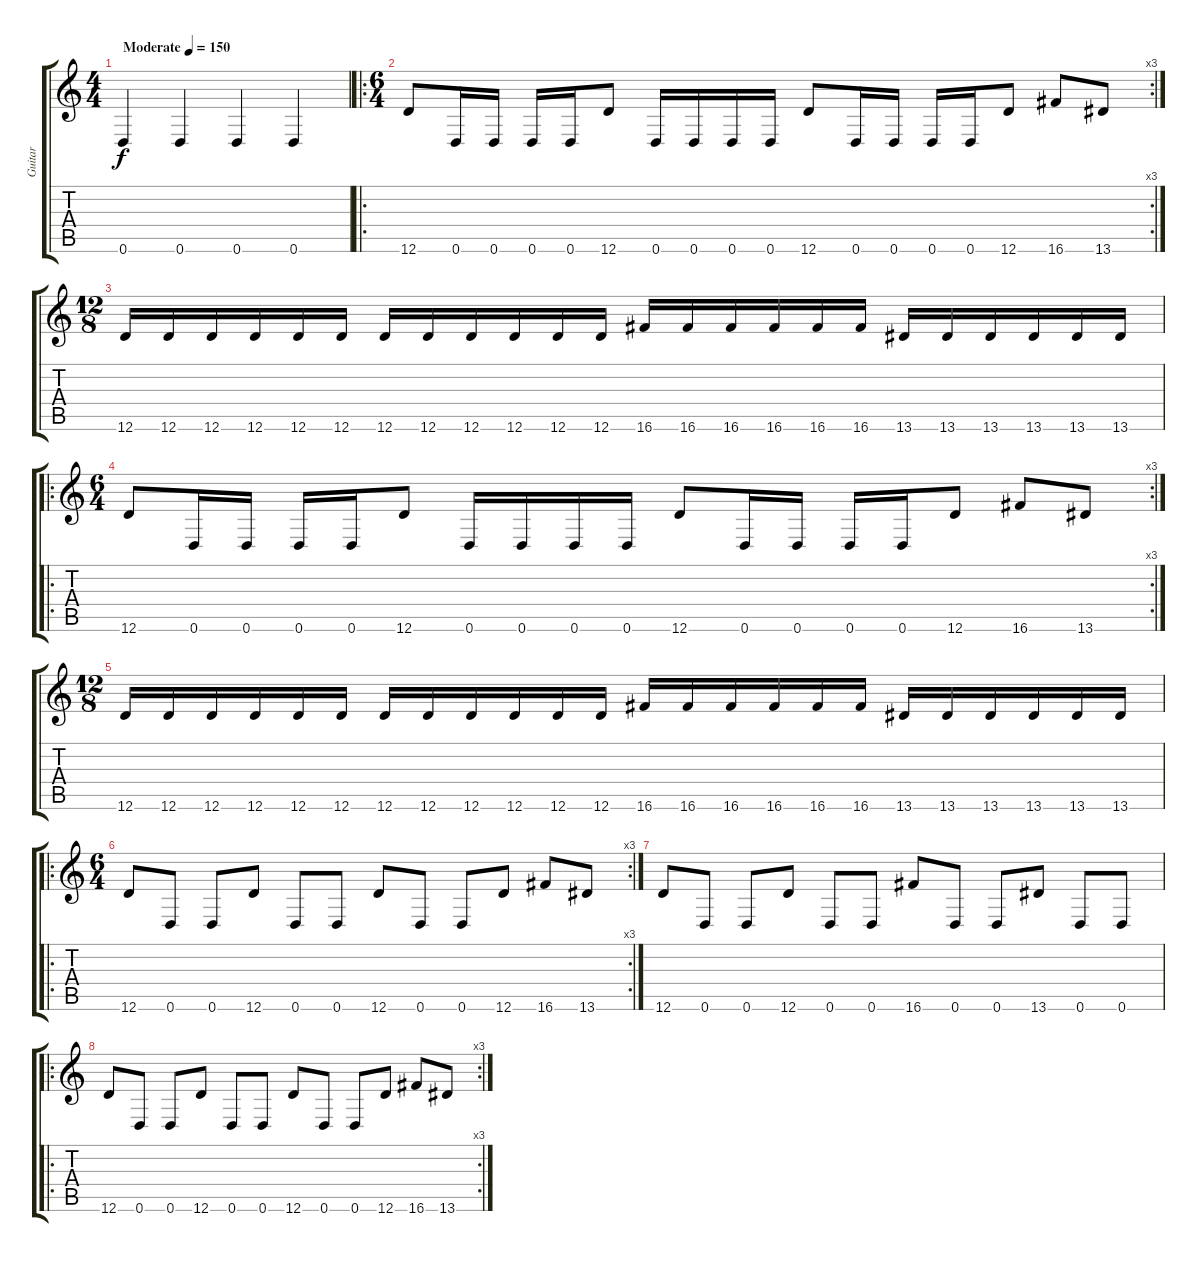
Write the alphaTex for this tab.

\track ("Guitar" "Guitar") {instrument distortionguitar}
\staff {score tabs}
\tuning (E4 B3 G3 D3 A2 D2) {hide}
\ts (4 4)
\tempo (150 "Moderate")
\clef g2
\ks c
0.6.4{dy f instrument distortionguitar} 0.6.4 0.6.4 0.6.4 |
\ro
\rc 3
\ts (6 4)
12.6.8 0.6.16 0.6.16 0.6.16 0.6.16 12.6.8 0.6.16 0.6.16 0.6.16 0.6.16 12.6.8 0.6.16 0.6.16 0.6.16 0.6.16 12.6.8 16.6.8 13.6.8 |
\ts (12 8)
12.6.16 12.6.16 12.6.16 12.6.16 12.6.16 12.6.16 12.6.16 12.6.16 12.6.16 12.6.16 12.6.16 12.6.16 16.6.16 16.6.16 16.6.16 16.6.16 16.6.16 16.6.16 13.6.16 13.6.16 13.6.16 13.6.16 13.6.16 13.6.16 |
\ro
\rc 3
\ts (6 4)
12.6.8 0.6.16 0.6.16 0.6.16 0.6.16 12.6.8 0.6.16 0.6.16 0.6.16 0.6.16 12.6.8 0.6.16 0.6.16 0.6.16 0.6.16 12.6.8 16.6.8 13.6.8 |
\ts (12 8)
12.6.16 12.6.16 12.6.16 12.6.16 12.6.16 12.6.16 12.6.16 12.6.16 12.6.16 12.6.16 12.6.16 12.6.16 16.6.16 16.6.16 16.6.16 16.6.16 16.6.16 16.6.16 13.6.16 13.6.16 13.6.16 13.6.16 13.6.16 13.6.16 |
\ro
\rc 3
\ts (6 4)
12.6.8 0.6.8 0.6.8 12.6.8 0.6.8 0.6.8 12.6.8 0.6.8 0.6.8 12.6.8 16.6.8 13.6.8 |
12.6.8 0.6.8 0.6.8 12.6.8 0.6.8 0.6.8 16.6.8 0.6.8 0.6.8 13.6.8 0.6.8 0.6.8 |
\ro
\rc 3
12.6.8 0.6.8 0.6.8 12.6.8 0.6.8 0.6.8 12.6.8 0.6.8 0.6.8 12.6.8 16.6.8 13.6.8
